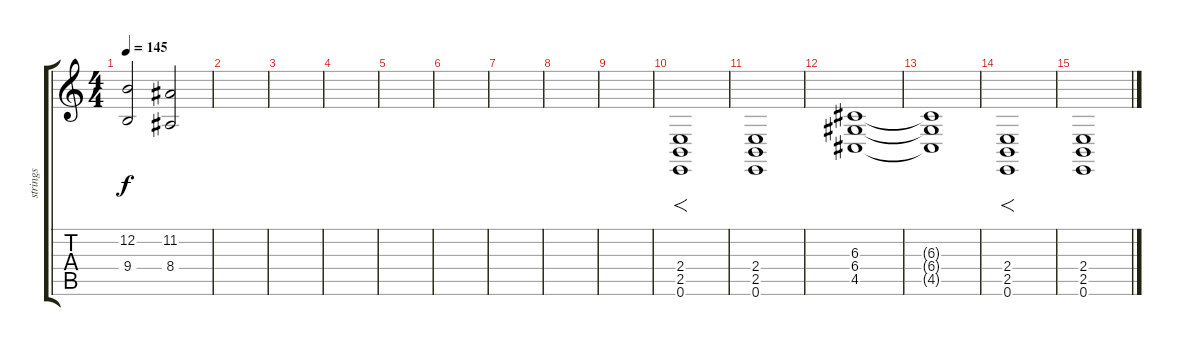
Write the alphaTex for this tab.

\track ("strings" "strings") {instrument stringensemble1}
\staff {score tabs}
\tuning (E4 B3 G3 D3 A2 E2) {hide}
\ts (4 4)
\tempo 145
\clef g2
\ks c
(12.2 9.4).2{dy f} (11.2 8.4).2 |
|
|
|
|
|
|
|
|
(2.4 2.5 0.6).1{f} |
(2.4 2.5 0.6).1 |
(6.3 6.4 4.5).1 |
(6.3{t} 6.4{t} 4.5{t}).1 |
(2.4 2.5 0.6).1{f} |
(2.4 2.5 0.6).1
